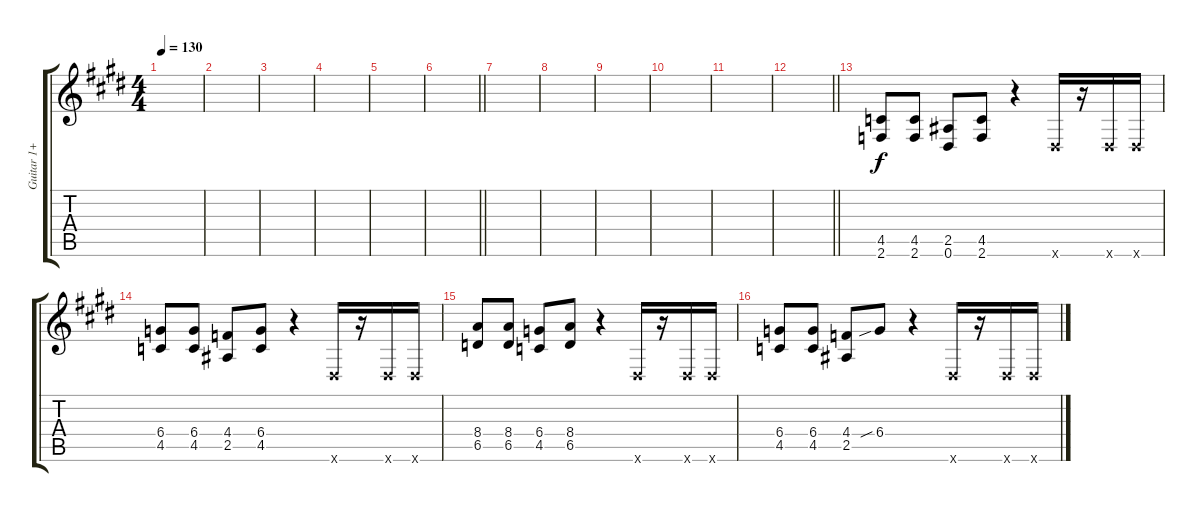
\track ("Guitar 1+ (optional)" "Guitar 1+ ") {instrument distortionguitar}
\staff {score tabs}
\tuning (Eb4 Bb3 Gb3 Db3 Ab2 Eb2) {hide}
\ts (4 4)
\tempo 130
\clef g2
\ks e
|
|
|
|
|
\barLineRight lightlight
|
|
|
|
|
|
\barLineRight lightlight
|
(4.5 2.6).8 (4.5 2.6).8 (2.5 0.6).8 (4.5 2.6).8 r.4 0.6{x}.16 r.16 0.6{x}.16 0.6{x}.16 |
(6.4 4.5).8 (6.4 4.5).8 (4.4 2.5).8 (6.4 4.5).8 r.4 0.6{x}.16 r.16 0.6{x}.16 0.6{x}.16 |
(8.4 6.5).8 (8.4 6.5).8 (6.4 4.5).8 (8.4 6.5).8 r.4 0.6{x}.16 r.16 0.6{x}.16 0.6{x}.16 |
(6.4 4.5).8 (6.4 4.5).8 (4.4 2.5).8 6.4{sib}.8 r.4 0.6{x}.16 r.16 0.6{x}.16 0.6{x}.16
